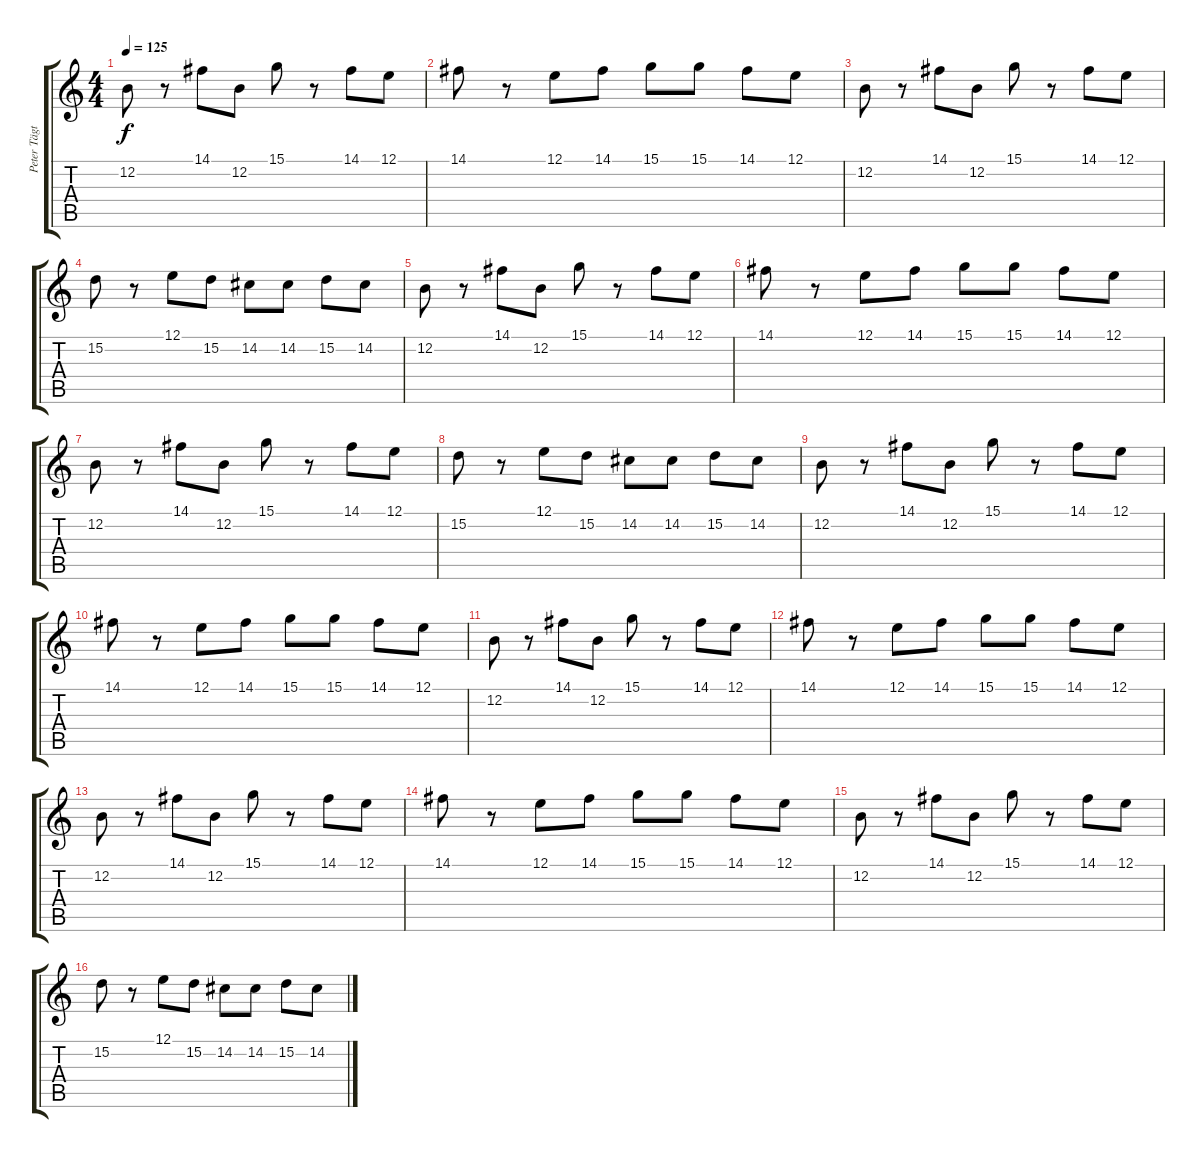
\track ("Peter Tägtgren" "Peter Tägt") {instrument lead1square}
\staff {score tabs}
\tuning (E4 B3 G3 D3 A2 E2) {hide}
\ts (4 4)
\tempo 125
\clef g2
\ks c
12.2.8{dy f} r.8 14.1.8 12.2.8 15.1.8 r.8 14.1.8 12.1.8 |
14.1.8 r.8 12.1.8 14.1.8 15.1.8 15.1.8 14.1.8 12.1.8 |
12.2.8 r.8 14.1.8 12.2.8 15.1.8 r.8 14.1.8 12.1.8 |
15.2.8 r.8 12.1.8 15.2.8 14.2.8 14.2.8 15.2.8 14.2.8 |
12.2.8 r.8 14.1.8 12.2.8 15.1.8 r.8 14.1.8 12.1.8 |
14.1.8 r.8 12.1.8 14.1.8 15.1.8 15.1.8 14.1.8 12.1.8 |
12.2.8 r.8 14.1.8 12.2.8 15.1.8 r.8 14.1.8 12.1.8 |
15.2.8 r.8 12.1.8 15.2.8 14.2.8 14.2.8 15.2.8 14.2.8 |
12.2.8 r.8 14.1.8 12.2.8 15.1.8 r.8 14.1.8 12.1.8 |
14.1.8 r.8 12.1.8 14.1.8 15.1.8 15.1.8 14.1.8 12.1.8 |
12.2.8 r.8 14.1.8 12.2.8 15.1.8 r.8 14.1.8 12.1.8 |
14.1.8 r.8 12.1.8 14.1.8 15.1.8 15.1.8 14.1.8 12.1.8 |
12.2.8 r.8 14.1.8 12.2.8 15.1.8 r.8 14.1.8 12.1.8 |
14.1.8 r.8 12.1.8 14.1.8 15.1.8 15.1.8 14.1.8 12.1.8 |
12.2.8 r.8 14.1.8 12.2.8 15.1.8 r.8 14.1.8 12.1.8 |
15.2.8 r.8 12.1.8 15.2.8 14.2.8 14.2.8 15.2.8 14.2.8
